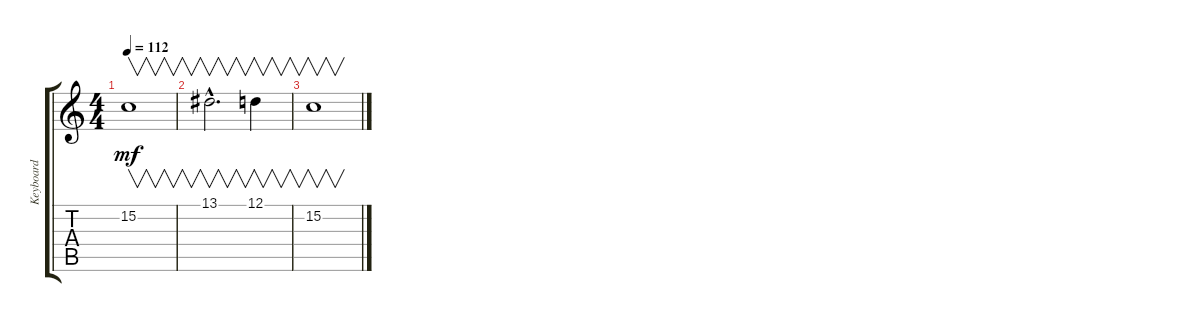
\track ("Keyboard" "Keyboard") {instrument fx7echoes}
\staff {score tabs}
\tuning (D4 A3 F3 C3 G2 C2) {hide}
\ts (4 4)
\tempo 112
\clef g2
\ks c
15.2.1{v dy mf} |
13.1{hac}.2{v d} 12.1.4{v} |
15.2.1{v}
